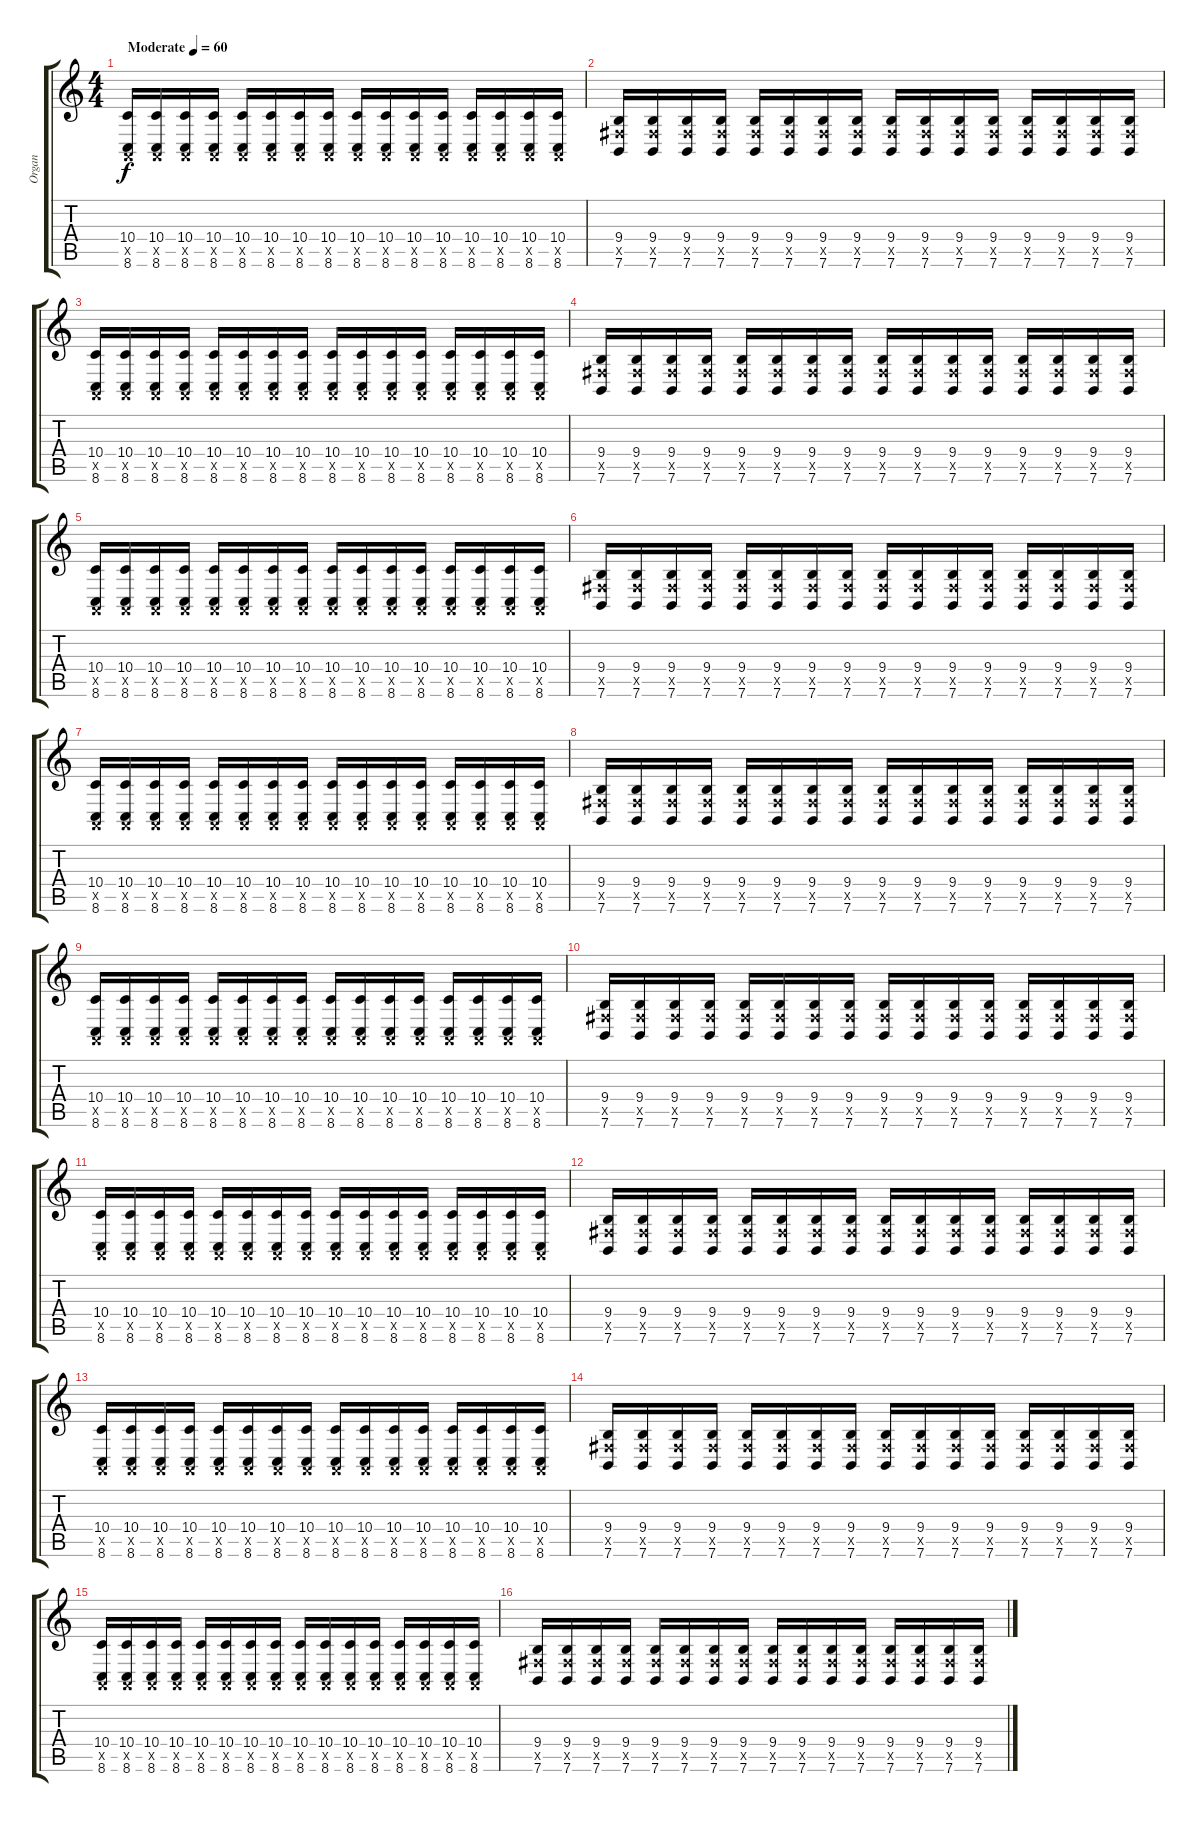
\track ("Organ" "Organ") {instrument rockorgan}
\staff {score tabs}
\tuning (E4 B3 G3 D3 A2 E2) {hide}
\ts (4 4)
\tempo (60 "Moderate")
\clef g2
\ks c
(10.4 0.5{x} 8.6).16{dy f instrument rockorgan} (10.4 0.5{x} 8.6).16 (10.4 0.5{x} 8.6).16 (10.4 0.5{x} 8.6).16 (10.4 0.5{x} 8.6).16 (10.4 0.5{x} 8.6).16 (10.4 0.5{x} 8.6).16 (10.4 0.5{x} 8.6).16 (10.4 0.5{x} 8.6).16 (10.4 0.5{x} 8.6).16 (10.4 0.5{x} 8.6).16 (10.4 0.5{x} 8.6).16 (10.4 0.5{x} 8.6).16 (10.4 0.5{x} 8.6).16 (10.4 0.5{x} 8.6).16 (10.4 0.5{x} 8.6).16 |
(9.4 9.5{x} 7.6).16 (9.4 9.5{x} 7.6).16 (9.4 9.5{x} 7.6).16 (9.4 9.5{x} 7.6).16 (9.4 9.5{x} 7.6).16 (9.4 9.5{x} 7.6).16 (9.4 9.5{x} 7.6).16 (9.4 9.5{x} 7.6).16 (9.4 9.5{x} 7.6).16 (9.4 9.5{x} 7.6).16 (9.4 9.5{x} 7.6).16 (9.4 9.5{x} 7.6).16 (9.4 9.5{x} 7.6).16 (9.4 9.5{x} 7.6).16 (9.4 9.5{x} 7.6).16 (9.4 9.5{x} 7.6).16 |
(10.4 0.5{x} 8.6).16 (10.4 0.5{x} 8.6).16 (10.4 0.5{x} 8.6).16 (10.4 0.5{x} 8.6).16 (10.4 0.5{x} 8.6).16 (10.4 0.5{x} 8.6).16 (10.4 0.5{x} 8.6).16 (10.4 0.5{x} 8.6).16 (10.4 0.5{x} 8.6).16 (10.4 0.5{x} 8.6).16 (10.4 0.5{x} 8.6).16 (10.4 0.5{x} 8.6).16 (10.4 0.5{x} 8.6).16 (10.4 0.5{x} 8.6).16 (10.4 0.5{x} 8.6).16 (10.4 0.5{x} 8.6).16 |
(9.4 9.5{x} 7.6).16 (9.4 9.5{x} 7.6).16 (9.4 9.5{x} 7.6).16 (9.4 9.5{x} 7.6).16 (9.4 9.5{x} 7.6).16 (9.4 9.5{x} 7.6).16 (9.4 9.5{x} 7.6).16 (9.4 9.5{x} 7.6).16 (9.4 9.5{x} 7.6).16 (9.4 9.5{x} 7.6).16 (9.4 9.5{x} 7.6).16 (9.4 9.5{x} 7.6).16 (9.4 9.5{x} 7.6).16 (9.4 9.5{x} 7.6).16 (9.4 9.5{x} 7.6).16 (9.4 9.5{x} 7.6).16 |
(10.4 0.5{x} 8.6).16 (10.4 0.5{x} 8.6).16 (10.4 0.5{x} 8.6).16 (10.4 0.5{x} 8.6).16 (10.4 0.5{x} 8.6).16 (10.4 0.5{x} 8.6).16 (10.4 0.5{x} 8.6).16 (10.4 0.5{x} 8.6).16 (10.4 0.5{x} 8.6).16 (10.4 0.5{x} 8.6).16 (10.4 0.5{x} 8.6).16 (10.4 0.5{x} 8.6).16 (10.4 0.5{x} 8.6).16 (10.4 0.5{x} 8.6).16 (10.4 0.5{x} 8.6).16 (10.4 0.5{x} 8.6).16 |
(9.4 9.5{x} 7.6).16 (9.4 9.5{x} 7.6).16 (9.4 9.5{x} 7.6).16 (9.4 9.5{x} 7.6).16 (9.4 9.5{x} 7.6).16 (9.4 9.5{x} 7.6).16 (9.4 9.5{x} 7.6).16 (9.4 9.5{x} 7.6).16 (9.4 9.5{x} 7.6).16 (9.4 9.5{x} 7.6).16 (9.4 9.5{x} 7.6).16 (9.4 9.5{x} 7.6).16 (9.4 9.5{x} 7.6).16 (9.4 9.5{x} 7.6).16 (9.4 9.5{x} 7.6).16 (9.4 9.5{x} 7.6).16 |
(10.4 0.5{x} 8.6).16 (10.4 0.5{x} 8.6).16 (10.4 0.5{x} 8.6).16 (10.4 0.5{x} 8.6).16 (10.4 0.5{x} 8.6).16 (10.4 0.5{x} 8.6).16 (10.4 0.5{x} 8.6).16 (10.4 0.5{x} 8.6).16 (10.4 0.5{x} 8.6).16 (10.4 0.5{x} 8.6).16 (10.4 0.5{x} 8.6).16 (10.4 0.5{x} 8.6).16 (10.4 0.5{x} 8.6).16 (10.4 0.5{x} 8.6).16 (10.4 0.5{x} 8.6).16 (10.4 0.5{x} 8.6).16 |
(9.4 9.5{x} 7.6).16 (9.4 9.5{x} 7.6).16 (9.4 9.5{x} 7.6).16 (9.4 9.5{x} 7.6).16 (9.4 9.5{x} 7.6).16 (9.4 9.5{x} 7.6).16 (9.4 9.5{x} 7.6).16 (9.4 9.5{x} 7.6).16 (9.4 9.5{x} 7.6).16 (9.4 9.5{x} 7.6).16 (9.4 9.5{x} 7.6).16 (9.4 9.5{x} 7.6).16 (9.4 9.5{x} 7.6).16 (9.4 9.5{x} 7.6).16 (9.4 9.5{x} 7.6).16 (9.4 9.5{x} 7.6).16 |
(10.4 0.5{x} 8.6).16 (10.4 0.5{x} 8.6).16 (10.4 0.5{x} 8.6).16 (10.4 0.5{x} 8.6).16 (10.4 0.5{x} 8.6).16 (10.4 0.5{x} 8.6).16 (10.4 0.5{x} 8.6).16 (10.4 0.5{x} 8.6).16 (10.4 0.5{x} 8.6).16 (10.4 0.5{x} 8.6).16 (10.4 0.5{x} 8.6).16 (10.4 0.5{x} 8.6).16 (10.4 0.5{x} 8.6).16 (10.4 0.5{x} 8.6).16 (10.4 0.5{x} 8.6).16 (10.4 0.5{x} 8.6).16 |
(9.4 9.5{x} 7.6).16 (9.4 9.5{x} 7.6).16 (9.4 9.5{x} 7.6).16 (9.4 9.5{x} 7.6).16 (9.4 9.5{x} 7.6).16 (9.4 9.5{x} 7.6).16 (9.4 9.5{x} 7.6).16 (9.4 9.5{x} 7.6).16 (9.4 9.5{x} 7.6).16 (9.4 9.5{x} 7.6).16 (9.4 9.5{x} 7.6).16 (9.4 9.5{x} 7.6).16 (9.4 9.5{x} 7.6).16 (9.4 9.5{x} 7.6).16 (9.4 9.5{x} 7.6).16 (9.4 9.5{x} 7.6).16 |
(10.4 0.5{x} 8.6).16 (10.4 0.5{x} 8.6).16 (10.4 0.5{x} 8.6).16 (10.4 0.5{x} 8.6).16 (10.4 0.5{x} 8.6).16 (10.4 0.5{x} 8.6).16 (10.4 0.5{x} 8.6).16 (10.4 0.5{x} 8.6).16 (10.4 0.5{x} 8.6).16 (10.4 0.5{x} 8.6).16 (10.4 0.5{x} 8.6).16 (10.4 0.5{x} 8.6).16 (10.4 0.5{x} 8.6).16 (10.4 0.5{x} 8.6).16 (10.4 0.5{x} 8.6).16 (10.4 0.5{x} 8.6).16 |
(9.4 9.5{x} 7.6).16 (9.4 9.5{x} 7.6).16 (9.4 9.5{x} 7.6).16 (9.4 9.5{x} 7.6).16 (9.4 9.5{x} 7.6).16 (9.4 9.5{x} 7.6).16 (9.4 9.5{x} 7.6).16 (9.4 9.5{x} 7.6).16 (9.4 9.5{x} 7.6).16 (9.4 9.5{x} 7.6).16 (9.4 9.5{x} 7.6).16 (9.4 9.5{x} 7.6).16 (9.4 9.5{x} 7.6).16 (9.4 9.5{x} 7.6).16 (9.4 9.5{x} 7.6).16 (9.4 9.5{x} 7.6).16 |
(10.4 0.5{x} 8.6).16 (10.4 0.5{x} 8.6).16 (10.4 0.5{x} 8.6).16 (10.4 0.5{x} 8.6).16 (10.4 0.5{x} 8.6).16 (10.4 0.5{x} 8.6).16 (10.4 0.5{x} 8.6).16 (10.4 0.5{x} 8.6).16 (10.4 0.5{x} 8.6).16 (10.4 0.5{x} 8.6).16 (10.4 0.5{x} 8.6).16 (10.4 0.5{x} 8.6).16 (10.4 0.5{x} 8.6).16 (10.4 0.5{x} 8.6).16 (10.4 0.5{x} 8.6).16 (10.4 0.5{x} 8.6).16 |
(9.4 9.5{x} 7.6).16 (9.4 9.5{x} 7.6).16 (9.4 9.5{x} 7.6).16 (9.4 9.5{x} 7.6).16 (9.4 9.5{x} 7.6).16 (9.4 9.5{x} 7.6).16 (9.4 9.5{x} 7.6).16 (9.4 9.5{x} 7.6).16 (9.4 9.5{x} 7.6).16 (9.4 9.5{x} 7.6).16 (9.4 9.5{x} 7.6).16 (9.4 9.5{x} 7.6).16 (9.4 9.5{x} 7.6).16 (9.4 9.5{x} 7.6).16 (9.4 9.5{x} 7.6).16 (9.4 9.5{x} 7.6).16 |
(10.4 0.5{x} 8.6).16 (10.4 0.5{x} 8.6).16 (10.4 0.5{x} 8.6).16 (10.4 0.5{x} 8.6).16 (10.4 0.5{x} 8.6).16 (10.4 0.5{x} 8.6).16 (10.4 0.5{x} 8.6).16 (10.4 0.5{x} 8.6).16 (10.4 0.5{x} 8.6).16 (10.4 0.5{x} 8.6).16 (10.4 0.5{x} 8.6).16 (10.4 0.5{x} 8.6).16 (10.4 0.5{x} 8.6).16 (10.4 0.5{x} 8.6).16 (10.4 0.5{x} 8.6).16 (10.4 0.5{x} 8.6).16 |
(9.4 9.5{x} 7.6).16 (9.4 9.5{x} 7.6).16 (9.4 9.5{x} 7.6).16 (9.4 9.5{x} 7.6).16 (9.4 9.5{x} 7.6).16 (9.4 9.5{x} 7.6).16 (9.4 9.5{x} 7.6).16 (9.4 9.5{x} 7.6).16 (9.4 9.5{x} 7.6).16 (9.4 9.5{x} 7.6).16 (9.4 9.5{x} 7.6).16 (9.4 9.5{x} 7.6).16 (9.4 9.5{x} 7.6).16 (9.4 9.5{x} 7.6).16 (9.4 9.5{x} 7.6).16 (9.4 9.5{x} 7.6).16
